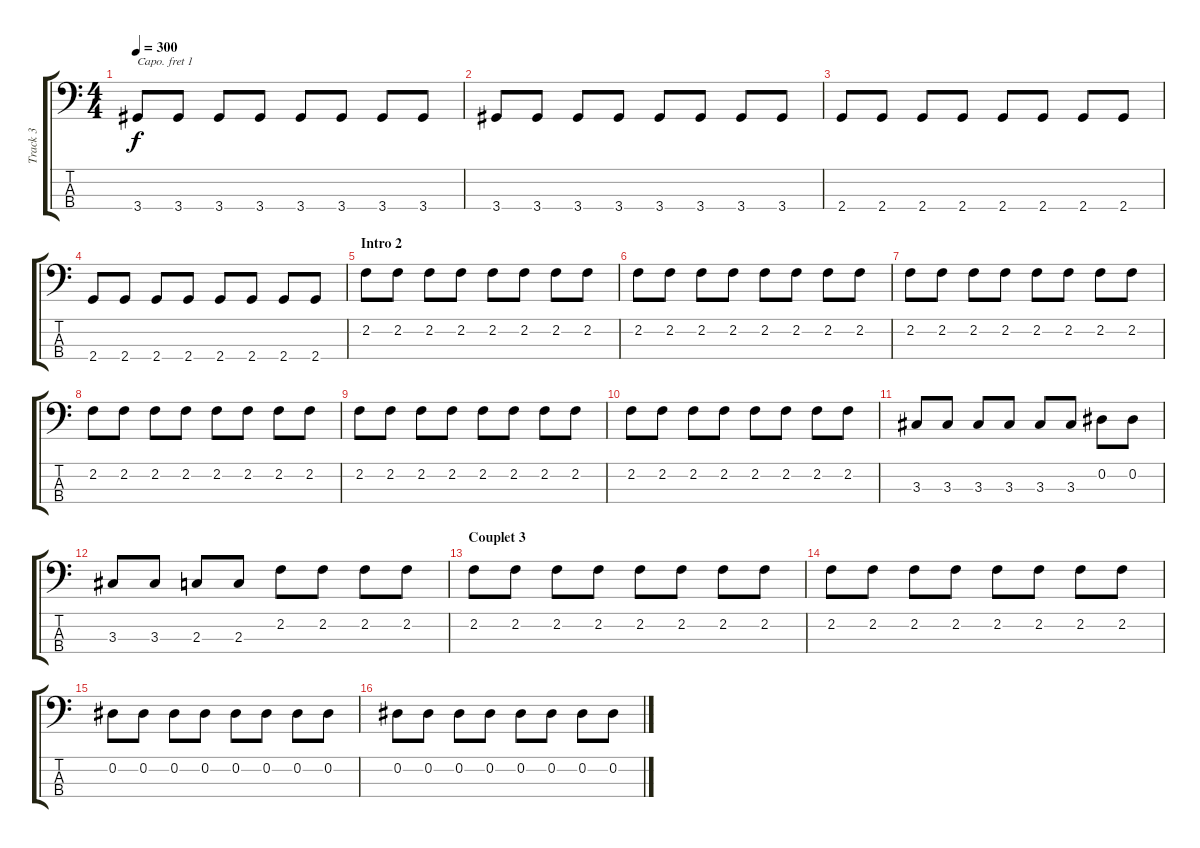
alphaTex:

\track ("Track 3" "Track 3") {instrument electricbassfinger}
\staff {score tabs}
\capo 1
\tuning (G2 D2 A1 E1) {hide}
\ts (4 4)
\tempo 300
\clef f4
\ks c
3.4.8{dy f} 3.4.8 3.4.8 3.4.8 3.4.8 3.4.8 3.4.8 3.4.8 |
3.4.8 3.4.8 3.4.8 3.4.8 3.4.8 3.4.8 3.4.8 3.4.8 |
2.4.8 2.4.8 2.4.8 2.4.8 2.4.8 2.4.8 2.4.8 2.4.8 |
2.4.8 2.4.8 2.4.8 2.4.8 2.4.8 2.4.8 2.4.8 2.4.8 |
\section ("" "Intro 2")
2.2.8 2.2.8 2.2.8 2.2.8 2.2.8 2.2.8 2.2.8 2.2.8 |
2.2.8 2.2.8 2.2.8 2.2.8 2.2.8 2.2.8 2.2.8 2.2.8 |
2.2.8 2.2.8 2.2.8 2.2.8 2.2.8 2.2.8 2.2.8 2.2.8 |
2.2.8 2.2.8 2.2.8 2.2.8 2.2.8 2.2.8 2.2.8 2.2.8 |
2.2.8 2.2.8 2.2.8 2.2.8 2.2.8 2.2.8 2.2.8 2.2.8 |
2.2.8 2.2.8 2.2.8 2.2.8 2.2.8 2.2.8 2.2.8 2.2.8 |
3.3.8 3.3.8 3.3.8 3.3.8 3.3.8 3.3.8 0.2.8 0.2.8 |
3.3.8 3.3.8 2.3.8 2.3.8 2.2.8 2.2.8 2.2.8 2.2.8 |
\section ("" "Couplet 3")
2.2.8 2.2.8 2.2.8 2.2.8 2.2.8 2.2.8 2.2.8 2.2.8 |
2.2.8 2.2.8 2.2.8 2.2.8 2.2.8 2.2.8 2.2.8 2.2.8 |
0.2.8 0.2.8 0.2.8 0.2.8 0.2.8 0.2.8 0.2.8 0.2.8 |
0.2.8 0.2.8 0.2.8 0.2.8 0.2.8 0.2.8 0.2.8 0.2.8
